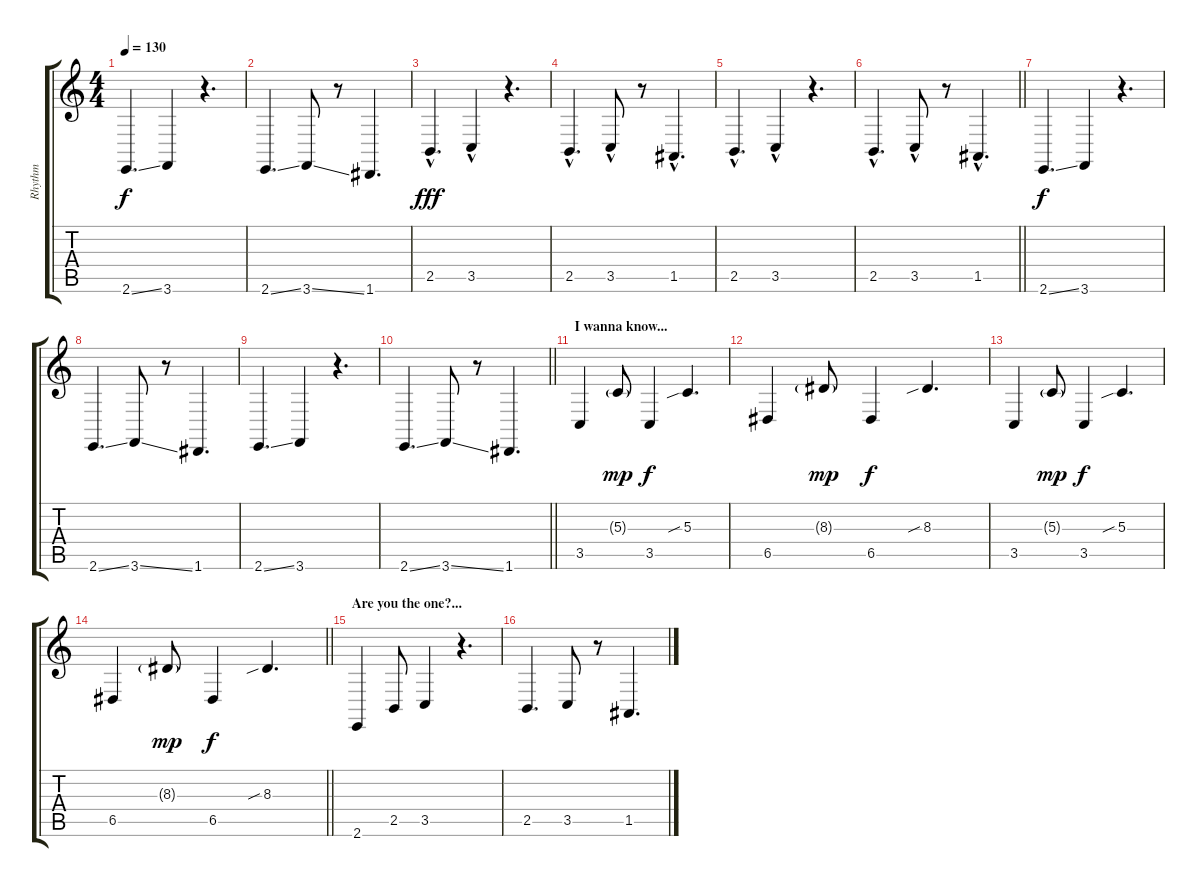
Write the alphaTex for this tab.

\track ("Rhythm" "Rhythm") {instrument acousticgrandpiano}
\staff {score tabs}
\tuning (E4 B3 G3 D3 A2 D2) {hide}
\ts (4 4)
\tempo 130
\clef g2
\ks c
2.6{ss}.4{d dy f} 3.6.4 r.4{d} |
2.6{ss}.4{d} 3.6{ss}.8 r.8 1.6.4{d} |
2.5{hac}.4{d dy fff} 3.5{hac}.4 r.4{d} |
2.5{hac}.4{d} 3.5{hac}.8 r.8 1.5{hac}.4{d} |
2.5{hac}.4{d} 3.5{hac}.4 r.4{d} |
\barLineRight lightlight
2.5{hac}.4{d} 3.5{hac}.8 r.8 1.5{hac}.4{d} |
2.6{ss}.4{d dy f} 3.6.4 r.4{d} |
2.6{ss}.4{d} 3.6{ss}.8 r.8 1.6.4{d} |
2.6{ss}.4{d} 3.6.4 r.4{d} |
\barLineRight lightlight
2.6{ss}.4{d} 3.6{ss}.8 r.8 1.6.4{d} |
\section ("" "I wanna know...")
3.5.4 5.3{g}.8{dy mp} 3.5.4{dy f} 5.3{sib}.4{d} |
6.5.4 8.3{g}.8{dy mp} 6.5.4{dy f} 8.3{sib}.4{d} |
3.5.4 5.3{g}.8{dy mp} 3.5.4{dy f} 5.3{sib}.4{d} |
\barLineRight lightlight
6.5.4 8.3{g}.8{dy mp} 6.5.4{dy f} 8.3{sib}.4{d} |
\section ("" "Are you the one?...")
2.6.4 2.5.8 3.5.4 r.4{d} |
2.5.4{d} 3.5.8 r.8 1.5.4{d}
